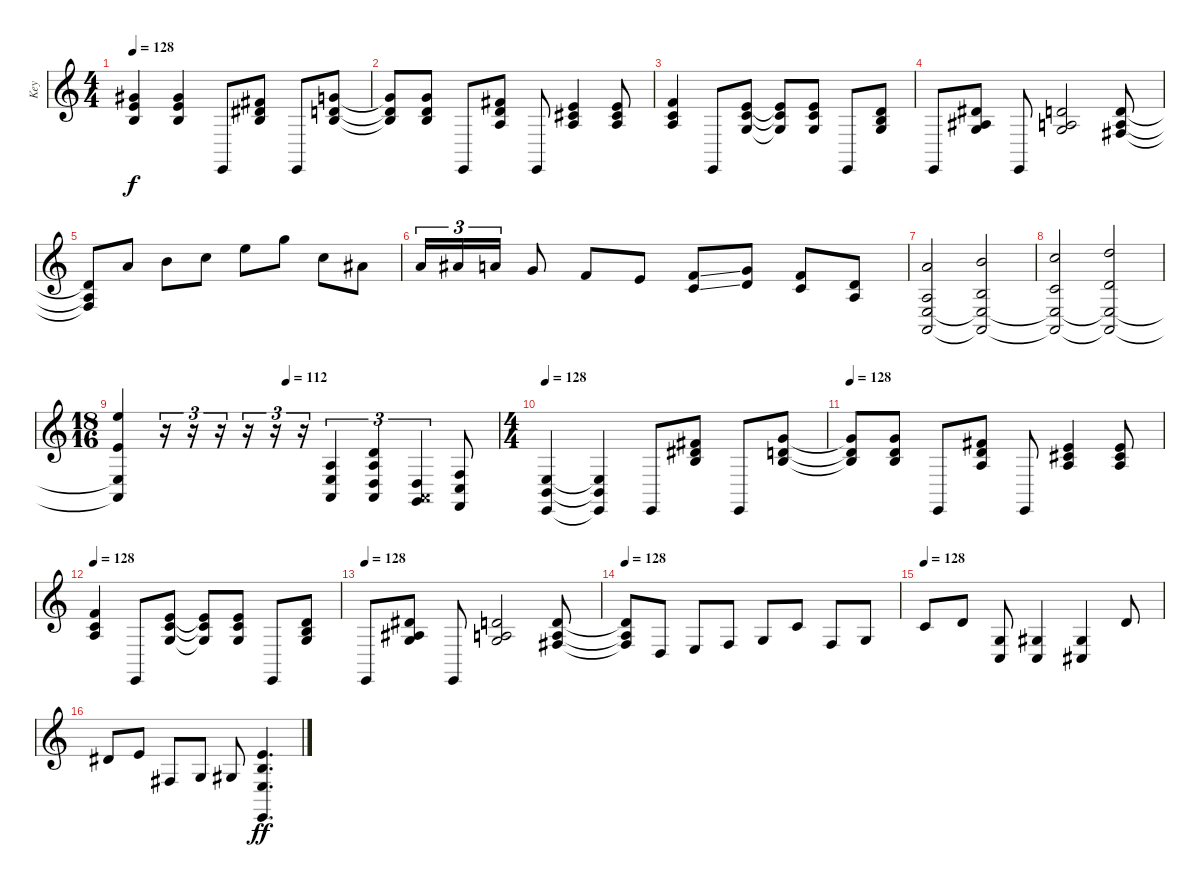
\track ("Key" "Key") {instrument synthstrings1}
\staff {score}
\tuning (E4 B3 G3 D3 A2 E2) {hide}
\ts (4 4)
\tempo 128
\clef g2
\ks c
(9.2{t} 9.3{t} 9.4{t}).4{dy f} (9.2 9.3 9.4).4 0.6.8 (7.2 8.3 9.4).8 0.6.8 (8.2 7.3 9.4).8 |
(8.2{t} 7.3{t} 9.4{t}).8 (8.2 7.3 9.4).8 0.6.8 (7.2 7.3 7.4).8 0.6.8 (5.2 6.3 7.4).4 (5.2 6.3 7.4).8 |
(6.2 5.3 7.4).4 0.6.8 (5.2 5.3 5.4).8 (5.2{t} 5.3{t} 5.4{t}).8 (5.2 5.3 5.4).8 0.6.8 (3.2 4.3 5.4).8 |
0.6.8 (4.2 3.3 5.4).8 0.6.8 (3.2 2.3 5.4).2 (3.2 2.3 4.4).8 |
(3.2{t} 2.3{t} 4.4{t}).8 10.2.8 12.2.8 13.2.8 12.1.8 15.1.8 13.2.8 11.2.8 |
10.2.16{tu (3 2)} 11.2.16{tu (3 2)} 10.2.16{tu (3 2)} 8.2.8 6.2.8 5.2.8 (6.2{ss} 5.3{ss}).8 (8.2 7.3).8 (6.2 5.3).8 (3.2 2.3).8 |
(5.1 2.3 2.4 0.5).2 (7.1 4.3 2.4{t} 0.5{t}).2 |
(8.1 5.3 2.4{t} 0.5{t}).2 (10.1 7.3 2.4{t} 0.5{t}).2 |
\ts (18 16)
\tempo (112 0.4444444444444444)
(12.1 9.3 2.4{t} 0.5{t}).4 r.16{tu (3 2)} r.16{tu (3 2)} r.16{tu (3 2)} r.16{tu (3 2)} r.16{tu (3 2)} r.16{tu (3 2)} (2.3 2.4 0.5).4{tu (3 2)} (3.2 2.3 0.4 0.5).4{tu (3 2)} (0.4 0.5{x} 3.6).4{tu (3 2)} (3.4 3.5 1.6).8 |
\ts (4 4)
\tempo 128
(2.4 2.5 0.6).4 (2.4{t} 2.5{t} 0.6{t}).4 0.6.8 (7.2 8.3 9.4).8 0.6.8 (8.2 7.3 9.4).8 |
\tempo 128
(8.2{t} 7.3{t} 9.4{t}).8 (8.2 7.3 9.4).8 0.6.8 (7.2 7.3 7.4).8 0.6.8 (5.2 6.3 7.4).4 (5.2 6.3 7.4).8 |
\tempo 128
(6.2 5.3 7.4).4 0.6.8 (5.2 5.3 5.4).8 (5.2{t} 5.3{t} 5.4{t}).8 (5.2 5.3 5.4).8 0.6.8 (3.2 4.3 5.4).8 |
\tempo 128
0.6.8 (4.2 3.3 5.4).8 0.6.8 (3.2 2.3 5.4).2 (3.2 2.3 4.4).8 |
\tempo 128
(3.2{t} 2.3{t} 4.4{t}).8 0.4.8 2.4.8 3.4.8 0.3.8 1.2.8 3.4.8 5.4.8 |
\tempo 128
5.3.8 3.2.8 (5.4 3.5).8 (6.4 3.5).4 (6.4 4.5).4 7.3.8 |
8.3.8 9.3.8 4.4.8 5.4.8 6.4.8 (9.3 9.4 7.5 0.6).4{d dy ff}
